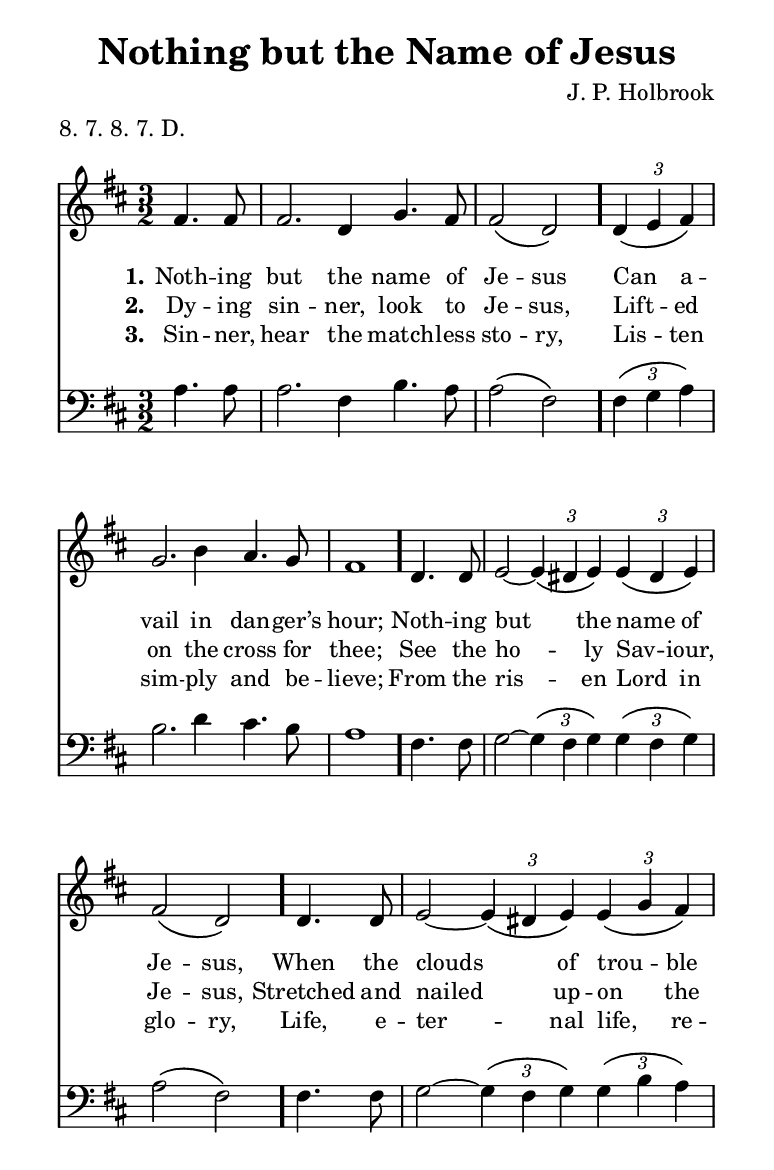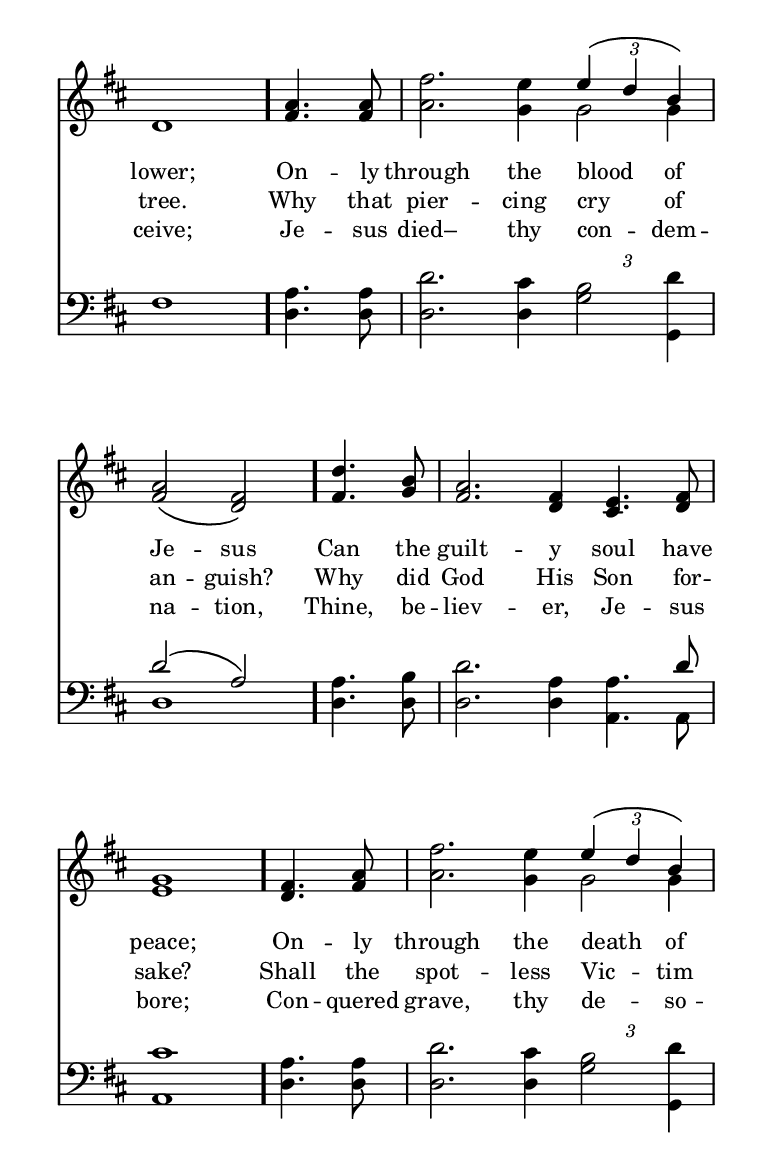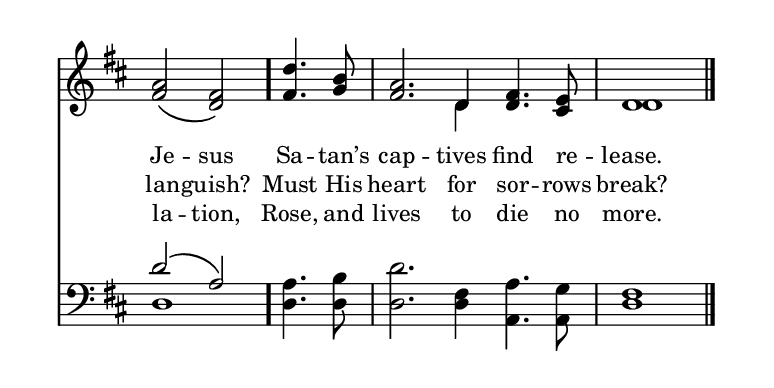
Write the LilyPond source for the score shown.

\include "common/global.ily"
\paper {
  \include "common/paper.ily"
}

\header{
  %gospel
  hymnnumber = "105"
  title = "Nothing but the Name of Jesus"
  tunename = "Refuge"
  meter = "8. 7. 8. 7. D."
  poet = ""
  composer = "J. P. Holbrook"
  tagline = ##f
}

% for fermata in MIDI
ta = { \tempo 2=80 }
tb = { \tempo 2=40 }

global = {
  \include "common/overrides.ily"
  \override Staff.TimeSignature.style = #'numbered
  \time 3/2
  \override Score.MetronomeMark.transparent = ##t % hide all fermata changes too
  \override TupletBracket.bracket-visibility = ##f
  \ta
  \key d \major
  \partial 2
  \autoBeamOff
}

% rewrote voies as chords to work around unfortunate interactions between
% \partcombine and \tuplet

notesSoprano = {
\global
\relative c' {

  fis4. fis8 | fis2. d4 g4. fis8 | fis2\( d2\)
  \tuplet 3/2 { d4\( e4 fis4\) } | g2. b4 a4. g8 | fis1 \eogbreak
  d4. d8 | e2 ~ \repeat unfold 2 { \tuplet 3/2 { e4\( dis e\) } } | fis2\( d2\)
  d4. d8 | e2 ~ \tuplet 3/2 { e4\( dis e\) } \tuplet 3/2 { e\( g fis\) } | d1 \eogbreak
  a'4. a8 | fis'2. e4 \stemUp \tuplet 3/2 { e4^\( d b\) } \stemNeutral | a2\( fis2\)
  d'4. b8 | a2. fis4 e4. fis8 | g1 \eogbreak
  fis4. a8 | fis'2. e4 \stemUp \tuplet 3/2 { e4^\( d b\) } \stemNeutral | a2\( fis2\)
  d'4. b8 | a2. d,4 fis4. e8 | d1 \eogbreak

  \bar "|."

}
}

notesAltoB = {
\relative e' {

  \override TupletBracket.bracket-visibility = ##f
  \omit TupletNumber
  \repeat unfold 54 \skip 4
  \tuplet 3/2 { g2 g4 }
  \repeat unfold 22 \skip 4
  \tuplet 3/2 { g2 g4 }

}
}

notesAlto = {
\global
\relative e' {

  \repeat unfold 48 \skip 4
  fis4. fis8 | a2. g4 s2 | fis2\( d2\) % s2 stands in for \tuplet 3/2 { g2 g4 }
  fis4. g8 | fis2. d4 cis4. d8 | e1
  d4. fis8 | a2. g4 s2 | fis2\( d2\) % s2 stands in for \tuplet 3/2 { g2 g4 }
  fis4. g8 | fis2. d4 d4. cis8 | d1

}
}

% notesTenor contains two notes from notesBass due to workaround for
% \partcombine with \tuplet
notesTenor = {
\global
\relative a {

  \override TupletBracket.direction = #UP
  a4. a8 | a2. fis4 b4. a8 | a2\( fis2\)
  \tuplet 3/2 { fis4\( g a\) } | b2. d4 cis4. b8 | a1
  fis4. fis8 | g2 ~ \repeat unfold 2 { \tuplet 3/2 { g4\( fis g\) } } | a2\( fis2\)
  fis4. fis8 | g2 ~ \tuplet 3/2 { g4\( fis g\) } \tuplet 3/2 { g4\( b a\) } | fis1
  a4. a8 | d2. cis4 \tuplet 3/2 { <b g>2 <d g,,>4 } | d2\( a2\)
  a4. b8 | d2. a4 a4. d8 | cis1
  a4. a8 | d2. cis4 \tuplet 3/2 { <b g>2 <d g,,>4 } | d2\( a2\)
  a4. b8 | d2. fis,4 a4. g8 | fis1

}
}

notesBass = {
\global
\relative f {

  \repeat unfold 48 \skip 4
  d4. d8 | d2. d4 s2 | d1 % s2 stands in for \tuplet 3/2 { g2 g,4 }
  d4. d8 | d2. d4 a4. a8 | a1
  d4. d8 | d2. d4 s2 | d1 % s2 stands in for \tuplet 3/2 { g2 g,4 }
  d4. d8 | d2. d4 a4. a8 | d1

}
}

wordsA = \lyricmode {
\set stanza = "1."

Noth -- ing but the name of Je -- sus \bar "."
Can _ a -- vail in dan -- ger’s hour; \bar "."
Noth -- ing but _ the name _ of Je -- sus, \bar "."
When the clouds _ of trou -- _ ble lower; \bar "."
On -- ly through the blood _ of Je -- sus \bar "."
Can the guilt -- y soul have peace; \bar "."
On -- ly through the death _ of Je -- sus \bar "."
Sa -- tan’s cap -- tives find re -- lease. \bar "."

}

wordsB = \lyricmode {
\set stanza = "2."

Dy -- ing sin -- ner, look to Je -- sus,
Lift -- _ ed on the cross for thee;
See the ho -- _ ly Sav -- _ iour, Je -- sus,
Stretched and nailed _ up -- on _ the tree.
Why that pier -- cing cry _ of an -- guish?
Why did God His Son for -- sake?
Shall the spot -- less Vic -- _ tim lan -- guish?
Must His heart for sor -- rows break?

}

wordsC = \lyricmode {
\set stanza = "3."

Sin -- ner, hear the match -- less sto -- ry,
Lis -- _ ten sim -- ply and be -- lieve;
From the ris -- _ en Lord _ in glo -- ry,
Life, e -- ter -- _ nal life, _ re -- ceive;
Je -- sus died– thy con -- _ dem -- na -- tion,
Thine, be -- liev -- er, Je -- sus bore;
Con -- quered grave, thy de -- _ so -- la -- tion,
Rose, and lives to die no more.

}

\score {
  \context ChoirStaff <<
    \context Staff = upper <<
      \set Staff.autoBeaming = ##f
      \set ChoirStaff.systemStartDelimiter = #'SystemStartBar
      \set ChoirStaff.printPartCombineTexts = ##f
      \partcombine #'(2 . 9) \notesSoprano \notesAlto
      \context NullVoice = sopranos { \voiceOne << \notesSoprano >> }
      \context Voice = altosB { \voiceTwo << \notesAltoB >> }
      \context Lyrics = one   \lyricsto sopranos \wordsA
      \context Lyrics = two   \lyricsto sopranos \wordsB
      \context Lyrics = three \lyricsto sopranos \wordsC
    >>
    \context Staff = men <<
      \set Staff.autoBeaming = ##f
      \clef bass
      \set ChoirStaff.printPartCombineTexts = ##f
      \partcombine #'(2 . 9) \notesTenor \notesBass
    >>
  >>
  \layout {
    \include "common/layout.ily"
  }
  \midi{
    \include "common/midi.ily"
  }
}

\version "2.19.49"  % necessary for upgrading to future LilyPond versions.

% vi:set et ts=2 sw=2 ai nocindent syntax=lilypond:
